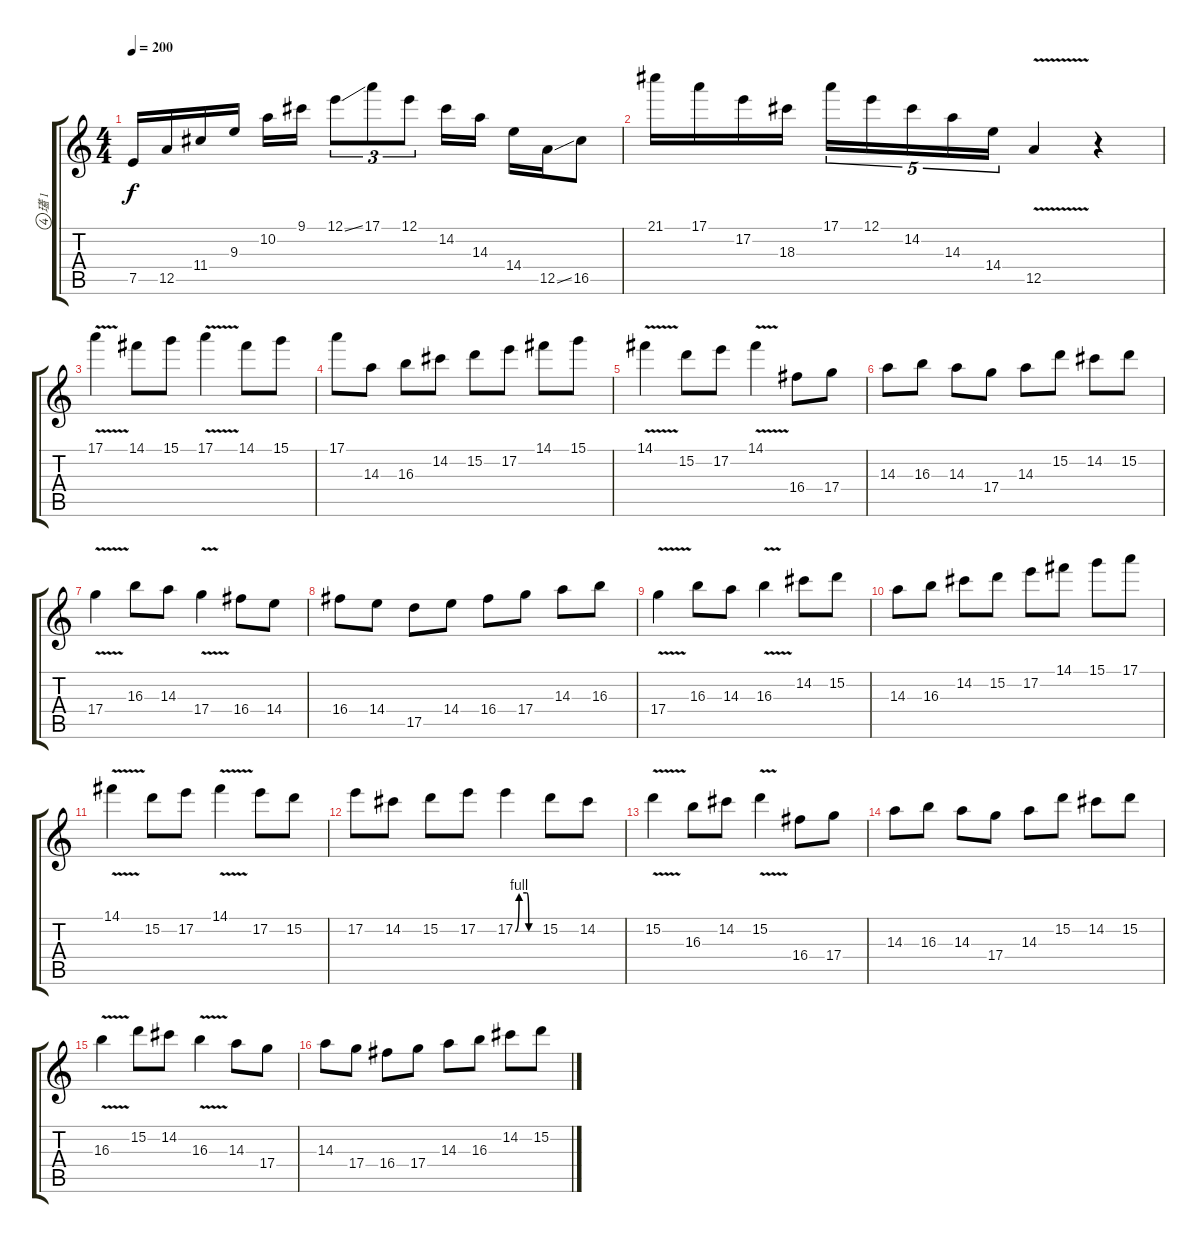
\track ("瓂 1" "瓂 1") {instrument distortionguitar}
\staff {score tabs}
\tuning (E4 B3 G3 D3 A2 E2) {hide}
\ts (4 4)
\tempo 200
\clef g2
\ks c
7.5.16{dy f} 12.5.16 11.4.16 9.3.16 10.2.16 9.1.16 12.1{ss}.8{tu (3 2)} 17.1.8{tu (3 2)} 12.1.8{tu (3 2)} 14.2.16 14.3.16 14.4.16 12.5{ss}.16 16.5.8 |
21.1.16 17.1.16 17.2.16 18.3.16 17.1.16{tu (5 4)} 12.1.16{tu (5 4)} 14.2.16{tu (5 4)} 14.3.16{tu (5 4)} 14.4.16{tu (5 4)} 12.5{v}.4 r.4 |
17.1{v}.4 14.1.8 15.1.8 17.1{v}.4 14.1.8 15.1.8 |
17.1.8 14.3.8 16.3.8 14.2.8 15.2.8 17.2.8 14.1.8 15.1.8 |
14.1{v}.4 15.2.8 17.2.8 14.1{v}.4 16.4.8 17.4.8 |
14.3.8 16.3.8 14.3.8 17.4.8 14.3.8 15.2.8 14.2.8 15.2.8 |
17.4{v}.4 16.3.8 14.3.8 17.4{v}.4 16.4.8 14.4.8 |
16.4.8 14.4.8 17.5.8 14.4.8 16.4.8 17.4.8 14.3.8 16.3.8 |
17.4{v}.4 16.3.8 14.3.8 16.3{v}.4 14.2.8 15.2.8 |
14.3.8 16.3.8 14.2.8 15.2.8 17.2.8 14.1.8 15.1.8 17.1.8 |
14.1{v}.4 15.2.8 17.2.8 14.1{v}.4 17.2.8 15.2.8 |
17.2.8 14.2.8 15.2.8 17.2.8 17.2{be (custom 0 0 10 4 30 4 35 0 60 0)}.4 15.2.8 14.2.8 |
15.2{v}.4 16.3.8 14.2.8 15.2{v}.4 16.4.8 17.4.8 |
14.3.8 16.3.8 14.3.8 17.4.8 14.3.8 15.2.8 14.2.8 15.2.8 |
16.3{v}.4 15.2.8 14.2.8 16.3{v}.4 14.3.8 17.4.8 |
14.3.8 17.4.8 16.4.8 17.4.8 14.3.8 16.3.8 14.2.8 15.2.8
